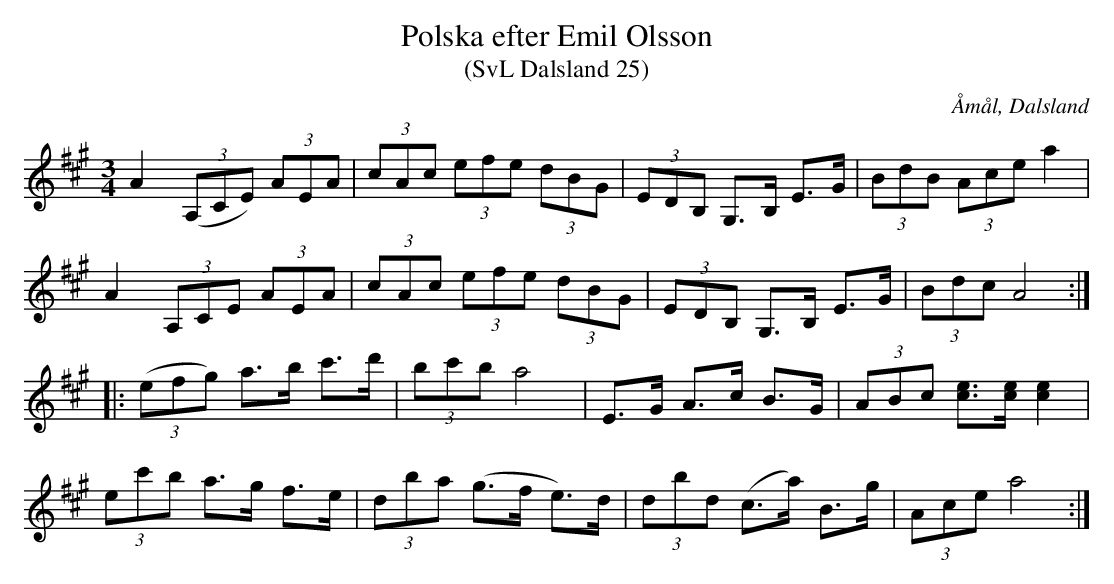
X:1
T:Polska efter Emil Olsson
T:(SvL Dalsland 25)
O:Åmål, Dalsland
M:3/4
L:1/8
K:A
A2 ((3A,CE) (3AEA|(3cAc (3efe (3dBG|(3EDB, G,>B, E>G|(3BdB (3Ace a2|
A2 (3A,CE (3AEA|(3cAc (3efe (3dBG|(3EDB, G,>B, E>G|(3Bdc A4:|
|:((3efg) a>b c'>d'|(3bc'b a4|E>G A>c B>G|(3ABc [ce]>[ce] [ce]2|
(3ec'b a>g f>e|(3dba (g>f e>)d|(3dbd (c>a) B>g|(3Ace a4:|
